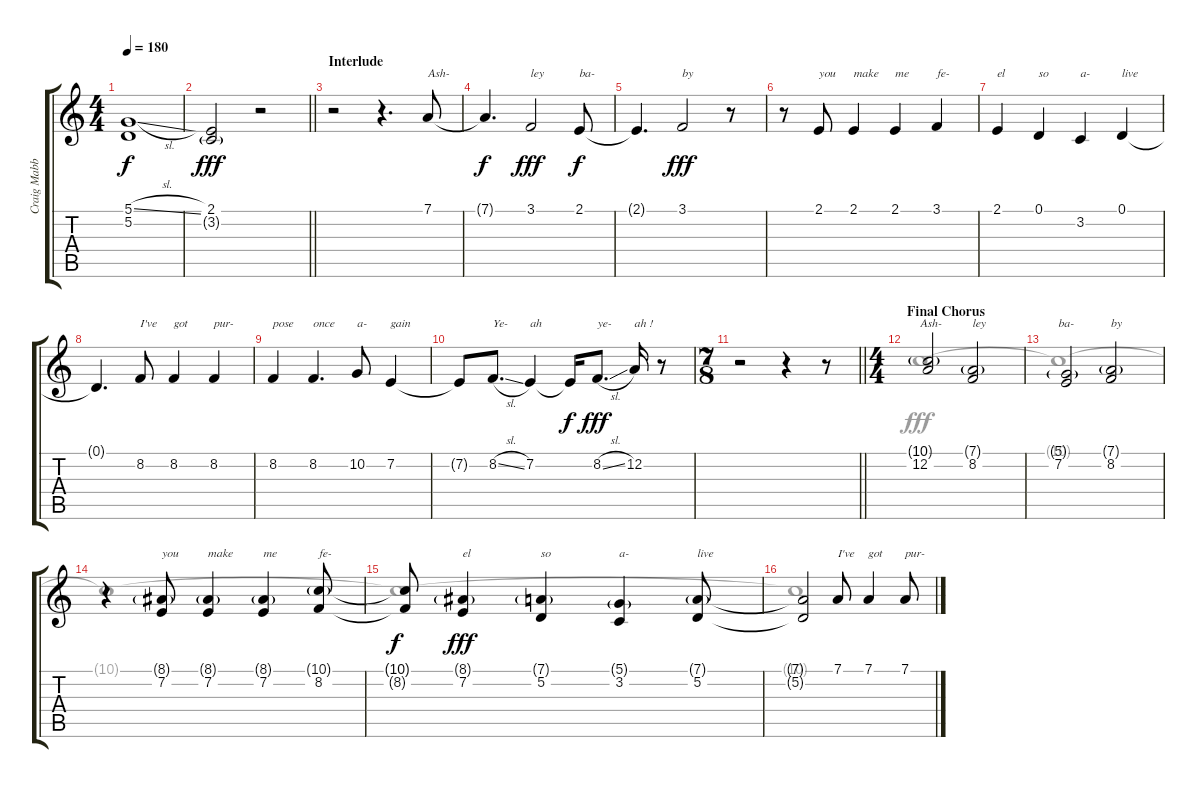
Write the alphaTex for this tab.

\track ("Craig Mabbit [Vox]" "Craig Mabb") {instrument harmonica}
\staff {score tabs}
\tuning (D4 A3 F3 C3 G2 C2) {hide}
\voice
\ts (4 4)
\tempo 180
\clef g2
\ks c
(5.1{sl t} 5.2{t}).1{dy f} |
\barLineRight lightlight
(2.1 3.2{g}).2{dy fff} r.2 |
\section ("" "Interlude")
r.2 r.4{d} 7.1.8{txt "Ash-"} |
7.1{t}.4{d dy f} 3.1.2{txt "ley" dy fff} 2.1.8{txt "ba-" dy f} |
2.1{t}.4{d} 3.1.2{txt "by" dy fff} r.8 |
r.8 2.1.8{txt "you"} 2.1.4{txt "make"} 2.1.4{txt "me"} 3.1.4{txt "fe-"} |
2.1.4{txt "el"} 0.1.4{txt "so"} 3.2.4{txt "a-"} 0.1.4{txt "live"} |
0.1{t}.4{d} 8.2.8{txt "I've"} 8.2.4{txt "got"} 8.2.4{txt "pur-"} |
8.2.4{txt "pose"} 8.2.4{d txt "once"} 10.2.8{txt "a-"} 7.2.4{txt "gain"} |
7.2{t}.8 8.2{sl}.8{d txt "Ye-"} 7.2.4{txt "ah"} 7.2{t}.16{dy f} 8.2{sl}.8{d txt "ye-" dy fff} 12.2.16{txt "ah !"} r.8 |
\ts (7 8)
\barLineRight lightlight
r.2 r.4 r.8 |
\ts (4 4)
\section ("" "Final Chorus")
(10.1{g} 12.2).2{txt "Ash-"} (7.1{g} 8.2).2{txt "ley"} |
(5.1{g} 7.2).2{txt "ba-"} (7.1{g} 8.2).2{txt "by"} |
r.4 (8.1{g} 7.2).8{txt "you"} (8.1{g} 7.2).4{txt "make"} (8.1{g} 7.2).4{txt "me"} (10.1{g} 8.2).8{txt "fe-"} |
(10.1{t} 8.2{t}).8{dy f} (8.1{g} 7.2).4{txt "el" dy fff} (7.1{g} 5.2).4{txt "so"} (5.1{g} 3.2).4{txt "a-"} (7.1{g} 5.2).8{txt "live"} |
(7.1{t} 5.2{t}).2 7.1.8{txt "I've"} 7.1.4{txt "got"} 7.1.8{txt "pur-"}
\voice
\clef g2
\ottava regular
\simile none
\ks c
|
\barLineRight lightlight
|
|
|
|
|
|
|
|
|
\barLineRight lightlight
|
10.1.1 |
10.1{t}.1 |
10.1{t}.1 |
10.1{t}.1 |
10.1{t}.1
